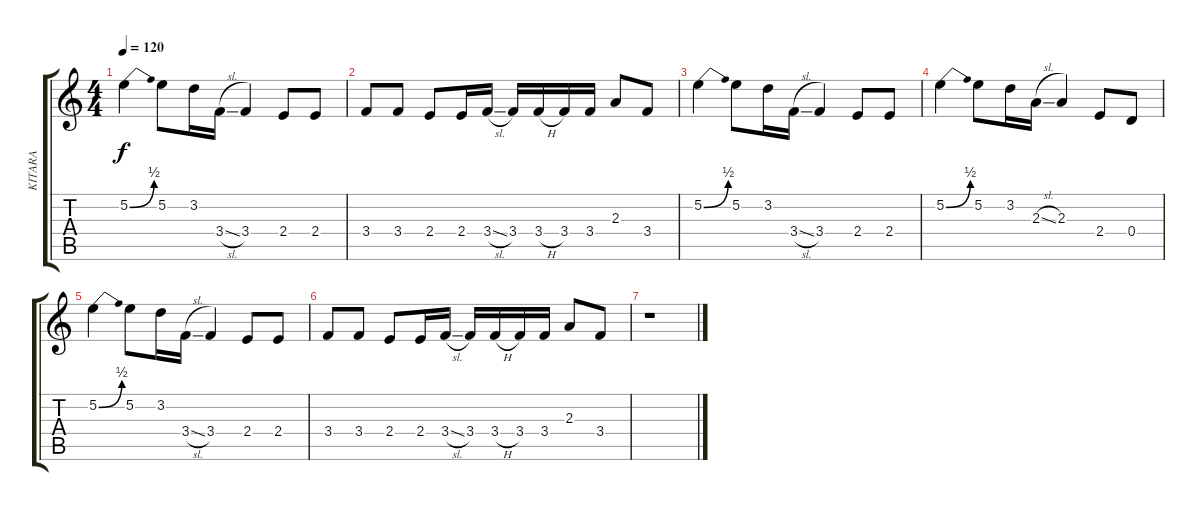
\track ("KITARA" "KITARA") {instrument distortionguitar}
\staff {score tabs}
\tuning (E4 B3 G3 D3 A2 E2) {hide}
\ts (4 4)
\tempo 120
\clef g2
\ks c
5.2{be (bend 0 0 60 2)}.4{dy f} 5.2.8 3.2.16 3.4{sl}.16 3.4.4 2.4.8 2.4.8 |
3.4.8 3.4.8 2.4.8 2.4.16 3.4{sl}.16 3.4.16 3.4{h}.16 3.4.16 3.4.16 2.3.8 3.4.8 |
5.2{be (bend 0 0 60 2)}.4 5.2.8 3.2.16 3.4{sl}.16 3.4.4 2.4.8 2.4.8 |
5.2{be (bend 0 0 60 2)}.4 5.2.8 3.2.16 2.3{sl}.16 2.3.4 2.4.8 0.4.8 |
5.2{be (bend 0 0 60 2)}.4 5.2.8 3.2.16 3.4{sl}.16 3.4.4 2.4.8 2.4.8 |
3.4.8 3.4.8 2.4.8 2.4.16 3.4{sl}.16 3.4.16 3.4{h}.16 3.4.16 3.4.16 2.3.8 3.4.8 |
r.1
